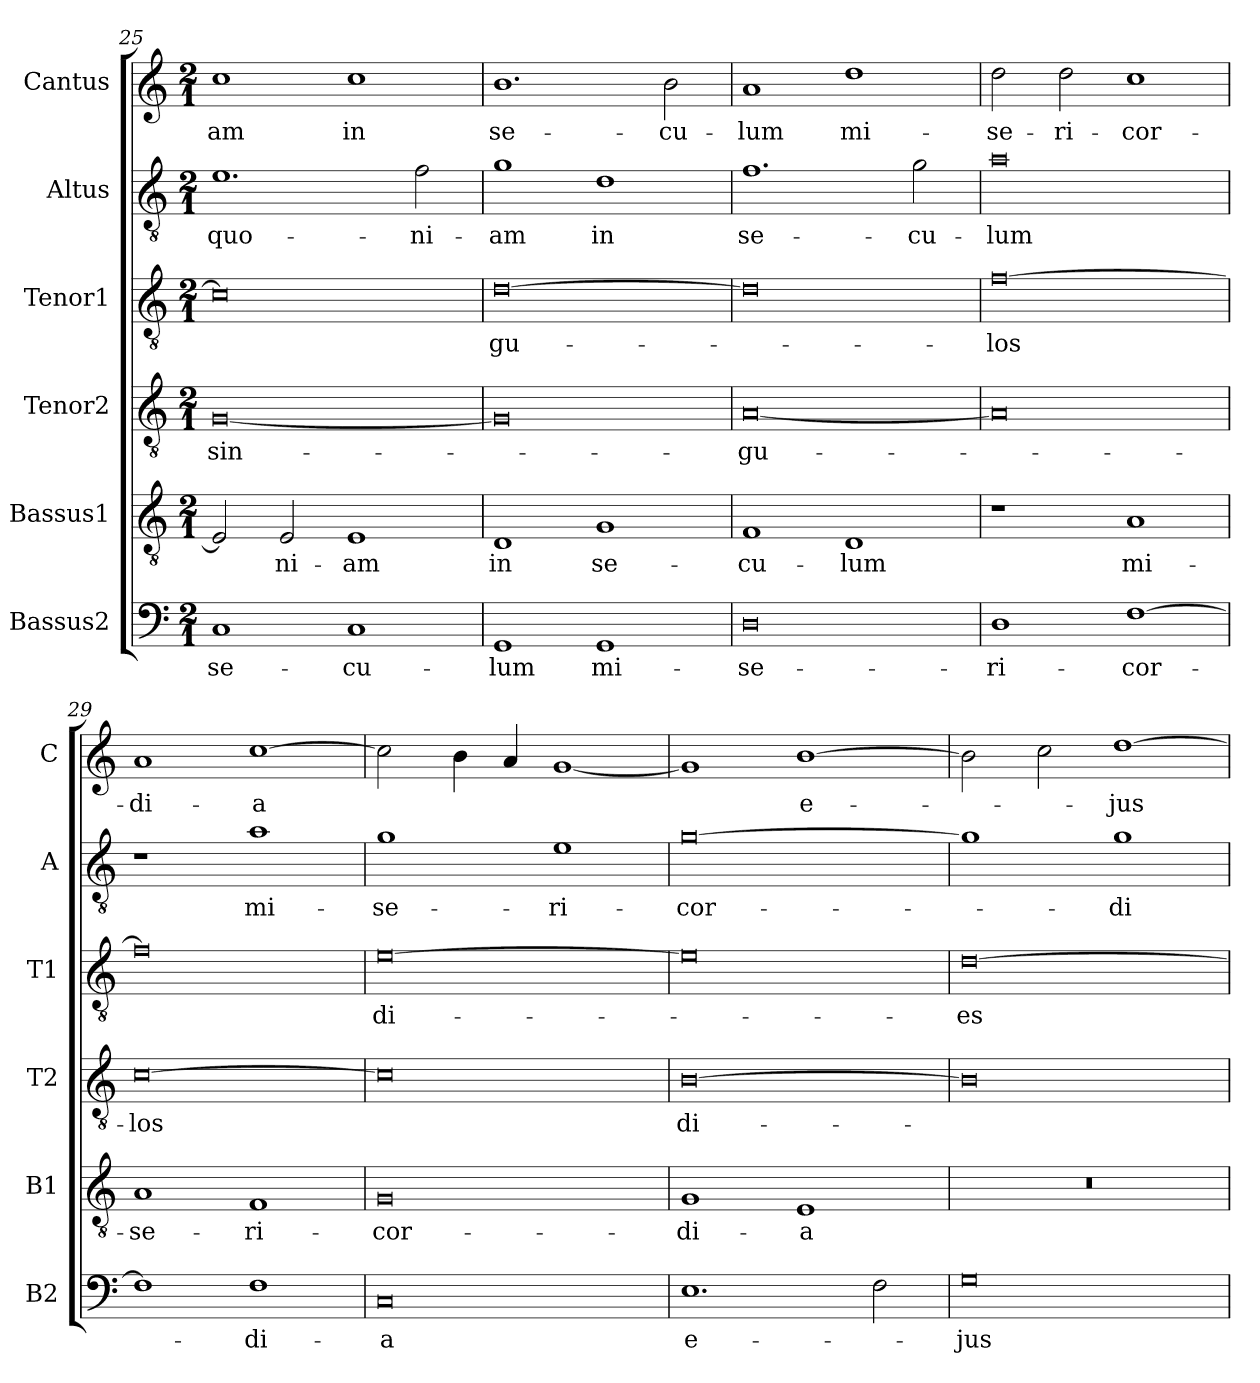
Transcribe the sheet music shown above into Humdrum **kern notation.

**kern	**text	**kern	**text	**kern	**text	**kern	**text	**kern	**text	**kern	**text
*part6	*part6	*part5	*part5	*part4	*part4	*part3	*part3	*part2	*part2	*part1	*part1
*staff6	*staff6	*staff5	*staff5	*staff4	*staff4	*staff3	*staff3	*staff2	*staff2	*staff1	*staff1
*I"Bassus2	*	*I"Bassus1	*	*I"Tenor2	*	*I"Tenor1	*	*I"Altus	*	*I"Cantus	*
*I'B2	*	*I'B1	*	*I'T2	*	*I'T1	*	*I'A	*	*I'C	*
*clefF4	*	*clefGv2	*	*clefGv2	*	*clefGv2	*	*clefGv2	*	*clefG2	*
*k[]	*	*k[]	*	*k[]	*	*k[]	*	*k[]	*	*k[]	*
*M2/1	*	*M2/1	*	*M2/1	*	*M2/1	*	*M2/1	*	*M2/1	*
=25	=25	=25	=25	=25	=25	=25	=25	=25	=25	=25	=25
1C/	se-	2E/]	.	[0G/	sin-	0c\]	.	1.e\	quo-	1cc\	-am
.	.	2E/	-ni-	.	.	.	.	.	.	.	.
1C/	-cu-	1E/	-am	.	.	.	.	.	.	1cc\	in
.	.	.	.	.	.	.	.	2f\	-ni-	.	.
=26	=26	=26	=26	=26	=26	=26	=26	=26	=26	=26	=26
1GG/	-lum	1D/	in	0G/]	.	[0d\	-gu-	1g\	-am	1.b\	se-
1GG/	mi-	1G/	se-	.	.	.	.	1d\	in	.	.
.	.	.	.	.	.	.	.	.	.	2b\	-cu-
=27	=27	=27	=27	=27	=27	=27	=27	=27	=27	=27	=27
0D\	-se-	1F/	-cu-	[0A/	-gu-	0d\]	.	1.f\	se-	1a/	-lum
.	.	1D/	-lum	.	.	.	.	.	.	1dd\	mi-
.	.	.	.	.	.	.	.	2g\	-cu-	.	.
=28	=28	=28	=28	=28	=28	=28	=28	=28	=28	=28	=28
1D\	-ri-	1r	.	0A/]	.	[0f\	-los	0a\	-lum	2dd\	-se-
.	.	.	.	.	.	.	.	.	.	2dd\	-ri-
[1F\	-cor-	1A/	mi-	.	.	.	.	.	.	1cc\	-cor-
=29	=29	=29	=29	=29	=29	=29	=29	=29	=29	=29	=29
1F\]	.	1A/	-se-	[0c\	-los	0f\]	.	1r	.	1a/	-di-
1F\	-di-	1F/	-ri-	.	.	.	.	1a\	mi-	[1cc\	-a
=30	=30	=30	=30	=30	=30	=30	=30	=30	=30	=30	=30
0C/	-a	0G/	-cor-	0c\]	.	[0e\	di-	1g\	-se-	2cc\]	.
.	.	.	.	.	.	.	.	.	.	4b\	.
.	.	.	.	.	.	.	.	.	.	4a/	.
.	.	.	.	.	.	.	.	1e\	-ri-	[1g/	.
=31	=31	=31	=31	=31	=31	=31	=31	=31	=31	=31	=31
1.E\	e-	1G/	-di-	[0B\	di-	0e\]	.	[0g\	-cor-	1g/]	.
.	.	1E/	-a	.	.	.	.	.	.	[1b\	e-
2F\	.	.	.	.	.	.	.	.	.	.	.
=32	=32	=32	=32	=32	=32	=32	=32	=32	=32	=32	=32
0G\	-jus	0r	.	0B\]	.	[0d\	-es	1g\]	.	2b\]	.
.	.	.	.	.	.	.	.	.	.	2cc\	.
.	.	.	.	.	.	.	.	1g\	-di-	[1dd\	-jus
=	=	=	=	=	=	=	=	=	=	=	=
*-	*-	*-	*-	*-	*-	*-	*-	*-	*-	*-	*-
